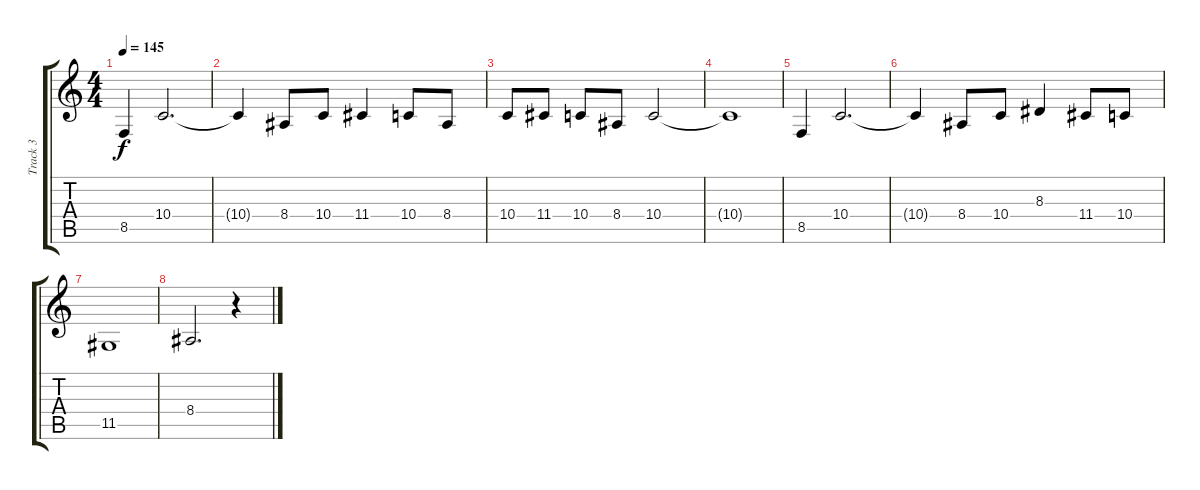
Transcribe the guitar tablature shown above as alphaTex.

\track ("Track 3" "Track 3") {instrument trombone}
\staff {score tabs}
\tuning (E4 B3 G3 D3 A2 E2) {hide}
\ts (4 4)
\tempo 145
\clef g2
\ks c
8.5.4{dy f} 10.4.2{d} |
10.4{t}.4 8.4.8 10.4.8 11.4.4 10.4.8 8.4.8 |
10.4.8 11.4.8 10.4.8 8.4.8 10.4.2 |
10.4{t}.1 |
8.5.4 10.4.2{d} |
10.4{t}.4 8.4.8 10.4.8 8.3.4 11.4.8 10.4.8 |
11.5.1 |
8.4.2{d} r.4
